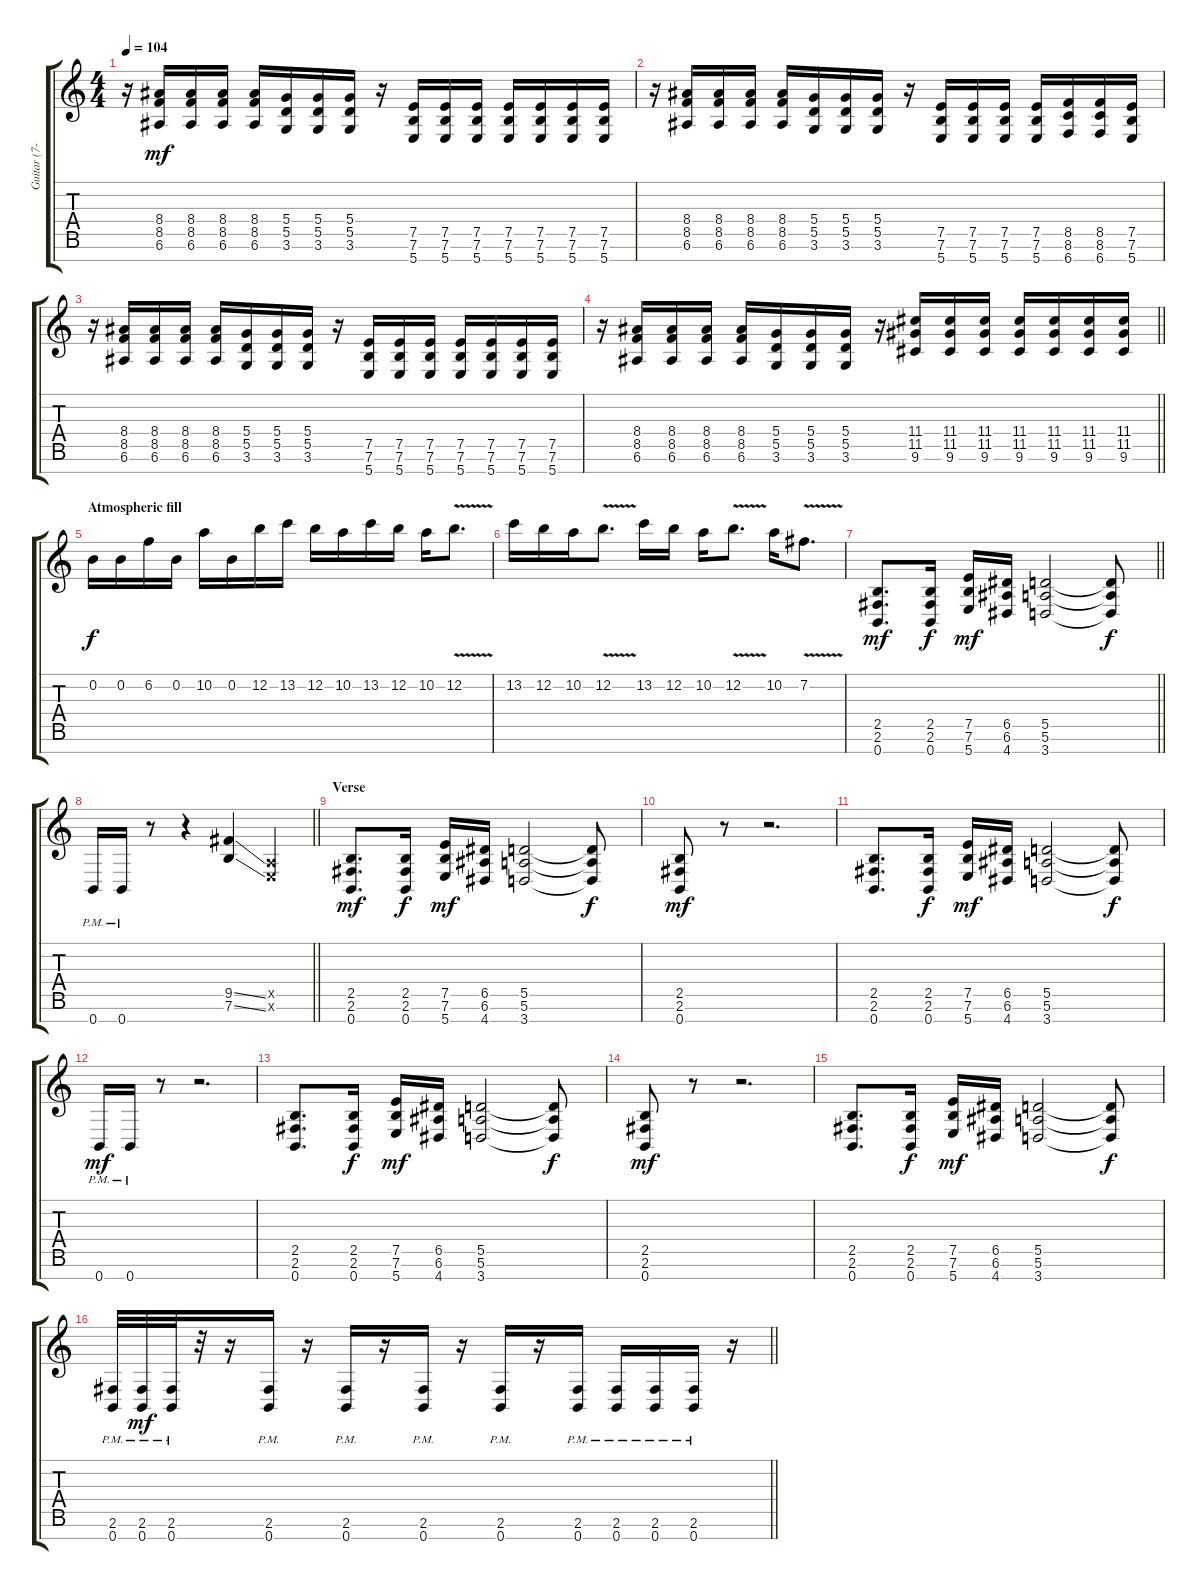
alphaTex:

\track ("Guitar (7-string)" "Guitar (7-") {instrument distortionguitar}
\staff {score tabs}
\tuning (E4 B3 G3 D3 A2 E2 B1) {hide}
\ts (4 4)
\tempo 104
\clef g2
\ks c
r.16{dy mf} (8.4 8.5 6.6).16 (8.4 8.5 6.6).16 (8.4 8.5 6.6).16 (8.4 8.5 6.6).16 (5.4 5.5 3.6).16 (5.4 5.5 3.6).16 (5.4 5.5 3.6).16 r.16 (7.5 7.6 5.7).16 (7.5 7.6 5.7).16 (7.5 7.6 5.7).16 (7.5 7.6 5.7).16 (7.5 7.6 5.7).16 (7.5 7.6 5.7).16 (7.5 7.6 5.7).16 |
r.16 (8.4 8.5 6.6).16 (8.4 8.5 6.6).16 (8.4 8.5 6.6).16 (8.4 8.5 6.6).16 (5.4 5.5 3.6).16 (5.4 5.5 3.6).16 (5.4 5.5 3.6).16 r.16 (7.5 7.6 5.7).16 (7.5 7.6 5.7).16 (7.5 7.6 5.7).16 (7.5 7.6 5.7).16 (8.5 8.6 6.7).16 (8.5 8.6 6.7).16 (7.5 7.6 5.7).16 |
r.16 (8.4 8.5 6.6).16 (8.4 8.5 6.6).16 (8.4 8.5 6.6).16 (8.4 8.5 6.6).16 (5.4 5.5 3.6).16 (5.4 5.5 3.6).16 (5.4 5.5 3.6).16 r.16 (7.5 7.6 5.7).16 (7.5 7.6 5.7).16 (7.5 7.6 5.7).16 (7.5 7.6 5.7).16 (7.5 7.6 5.7).16 (7.5 7.6 5.7).16 (7.5 7.6 5.7).16 |
\barLineRight lightlight
r.16 (8.4 8.5 6.6).16 (8.4 8.5 6.6).16 (8.4 8.5 6.6).16 (8.4 8.5 6.6).16 (5.4 5.5 3.6).16 (5.4 5.5 3.6).16 (5.4 5.5 3.6).16 r.16 (11.4 11.5 9.6).16 (11.4 11.5 9.6).16 (11.4 11.5 9.6).16 (11.4 11.5 9.6).16 (11.4 11.5 9.6).16 (11.4 11.5 9.6).16 (11.4 11.5 9.6).16 |
\section ("" "Atmospheric fill")
0.2.16{dy f volume 8} 0.2.16 6.2.16 0.2.16 10.2.16 0.2.16 12.2.16 13.2.16 12.2.16 10.2.16 13.2.16 12.2.16 10.2.16 12.2{v}.8{d} |
13.2.16 12.2.16 10.2.16 12.2{v}.8{d} 13.2.16 12.2.16 10.2.16 12.2{v}.8{d} 10.2.16 7.2{v}.8{d} |
\barLineRight lightlight
(2.5 2.6 0.7).8{d dy mf volume 15} (2.5 2.6 0.7).16{dy f} (7.5 7.6 5.7).16{dy mf} (6.5 6.6 4.7).16 (5.5 5.6 3.7).2 (5.5{t} 5.6{t} 3.7{t}).8{dy f} |
\barLineRight lightlight
0.7{pm}.16 0.7{pm}.16 r.8 r.4 (9.5{ss} 7.6{ss}).4 (0.5{x} 0.6{x}).4 |
\section ("" "Verse")
(2.5 2.6 0.7).8{d dy mf} (2.5 2.6 0.7).16{dy f} (7.5 7.6 5.7).16{dy mf} (6.5 6.6 4.7).16 (5.5 5.6 3.7).2 (5.5{t} 5.6{t} 3.7{t}).8{dy f} |
(2.5 2.6 0.7).8{dy mf} r.8 r.2{d} |
(2.5 2.6 0.7).8{d} (2.5 2.6 0.7).16{dy f} (7.5 7.6 5.7).16{dy mf} (6.5 6.6 4.7).16 (5.5 5.6 3.7).2 (5.5{t} 5.6{t} 3.7{t}).8{dy f} |
0.7{pm}.16{dy mf} 0.7{pm}.16 r.8 r.2{d} |
(2.5 2.6 0.7).8{d} (2.5 2.6 0.7).16{dy f} (7.5 7.6 5.7).16{dy mf} (6.5 6.6 4.7).16 (5.5 5.6 3.7).2 (5.5{t} 5.6{t} 3.7{t}).8{dy f} |
(2.5 2.6 0.7).8{dy mf} r.8 r.2{d} |
(2.5 2.6 0.7).8{d} (2.5 2.6 0.7).16{dy f} (7.5 7.6 5.7).16{dy mf} (6.5 6.6 4.7).16 (5.5 5.6 3.7).2 (5.5{t} 5.6{t} 3.7{t}).8{dy f} |
\barLineRight lightlight
(2.6{pm} 0.7).32 (2.6{pm} 0.7).32{dy mf} (2.6{pm} 0.7{pm}).32 r.32 r.16 (2.6{pm} 0.7{pm}).16 r.16 (2.6{pm} 0.7{pm}).16 r.16 (2.6{pm} 0.7{pm}).16 r.16 (2.6{pm} 0.7{pm}).16 r.16 (2.6{pm} 0.7{pm}).16 (2.6{pm} 0.7{pm}).16 (2.6{pm} 0.7{pm}).16 (2.6{pm} 0.7{pm}).16 r.16
